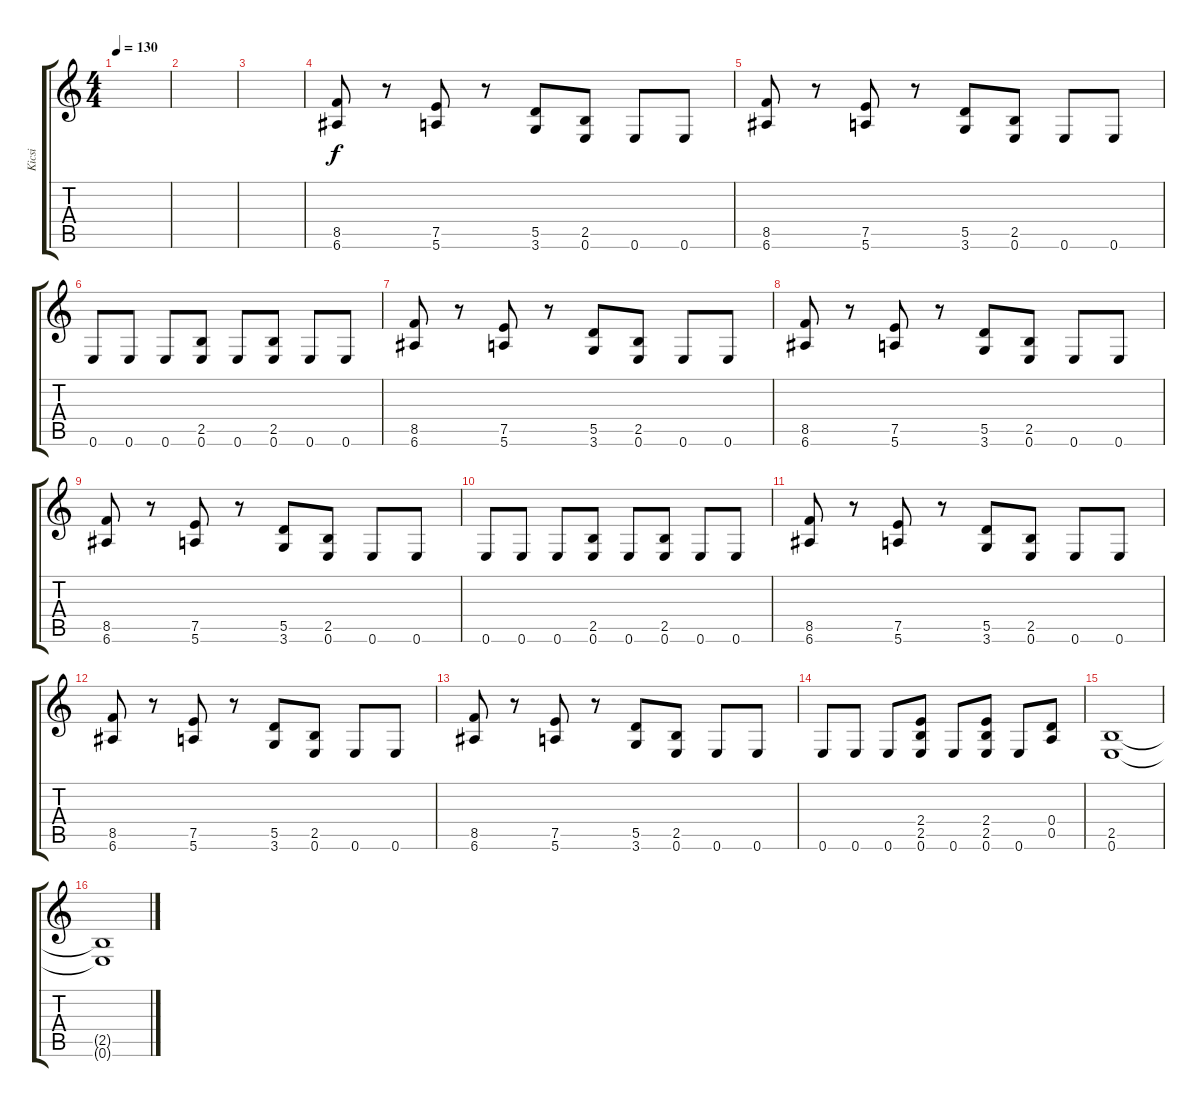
\track ("Kicsi" "Kicsi") {instrument distortionguitar}
\staff {score tabs}
\tuning (E4 B3 G3 D3 A2 E2) {hide}
\ts (4 4)
\tempo 130
\clef g2
\ks c
|
|
|
(8.5 6.6).8{volume 11 instrument distortionguitar} r.8 (7.5 5.6).8 r.8 (5.5 3.6).8 (2.5 0.6).8 0.6.8 0.6.8 |
(8.5 6.6).8 r.8 (7.5 5.6).8 r.8 (5.5 3.6).8 (2.5 0.6).8 0.6.8 0.6.8 |
0.6.8 0.6.8 0.6.8 (2.5 0.6).8 0.6.8 (2.5 0.6).8 0.6.8 0.6.8 |
(8.5 6.6).8 r.8 (7.5 5.6).8 r.8 (5.5 3.6).8 (2.5 0.6).8 0.6.8 0.6.8 |
(8.5 6.6).8 r.8 (7.5 5.6).8 r.8 (5.5 3.6).8 (2.5 0.6).8 0.6.8 0.6.8 |
(8.5 6.6).8 r.8 (7.5 5.6).8 r.8 (5.5 3.6).8 (2.5 0.6).8 0.6.8 0.6.8 |
0.6.8 0.6.8 0.6.8 (2.5 0.6).8 0.6.8 (2.5 0.6).8 0.6.8 0.6.8 |
(8.5 6.6).8 r.8 (7.5 5.6).8 r.8 (5.5 3.6).8 (2.5 0.6).8 0.6.8 0.6.8 |
(8.5 6.6).8 r.8 (7.5 5.6).8 r.8 (5.5 3.6).8 (2.5 0.6).8 0.6.8 0.6.8 |
(8.5 6.6).8 r.8 (7.5 5.6).8 r.8 (5.5 3.6).8 (2.5 0.6).8 0.6.8 0.6.8 |
0.6.8 0.6.8 0.6.8 (2.4 2.5 0.6).8 0.6.8 (2.4 2.5 0.6).8 0.6.8 (0.4 0.5).8 |
(2.5 0.6).1 |
(2.5{t} 0.6{t}).1
